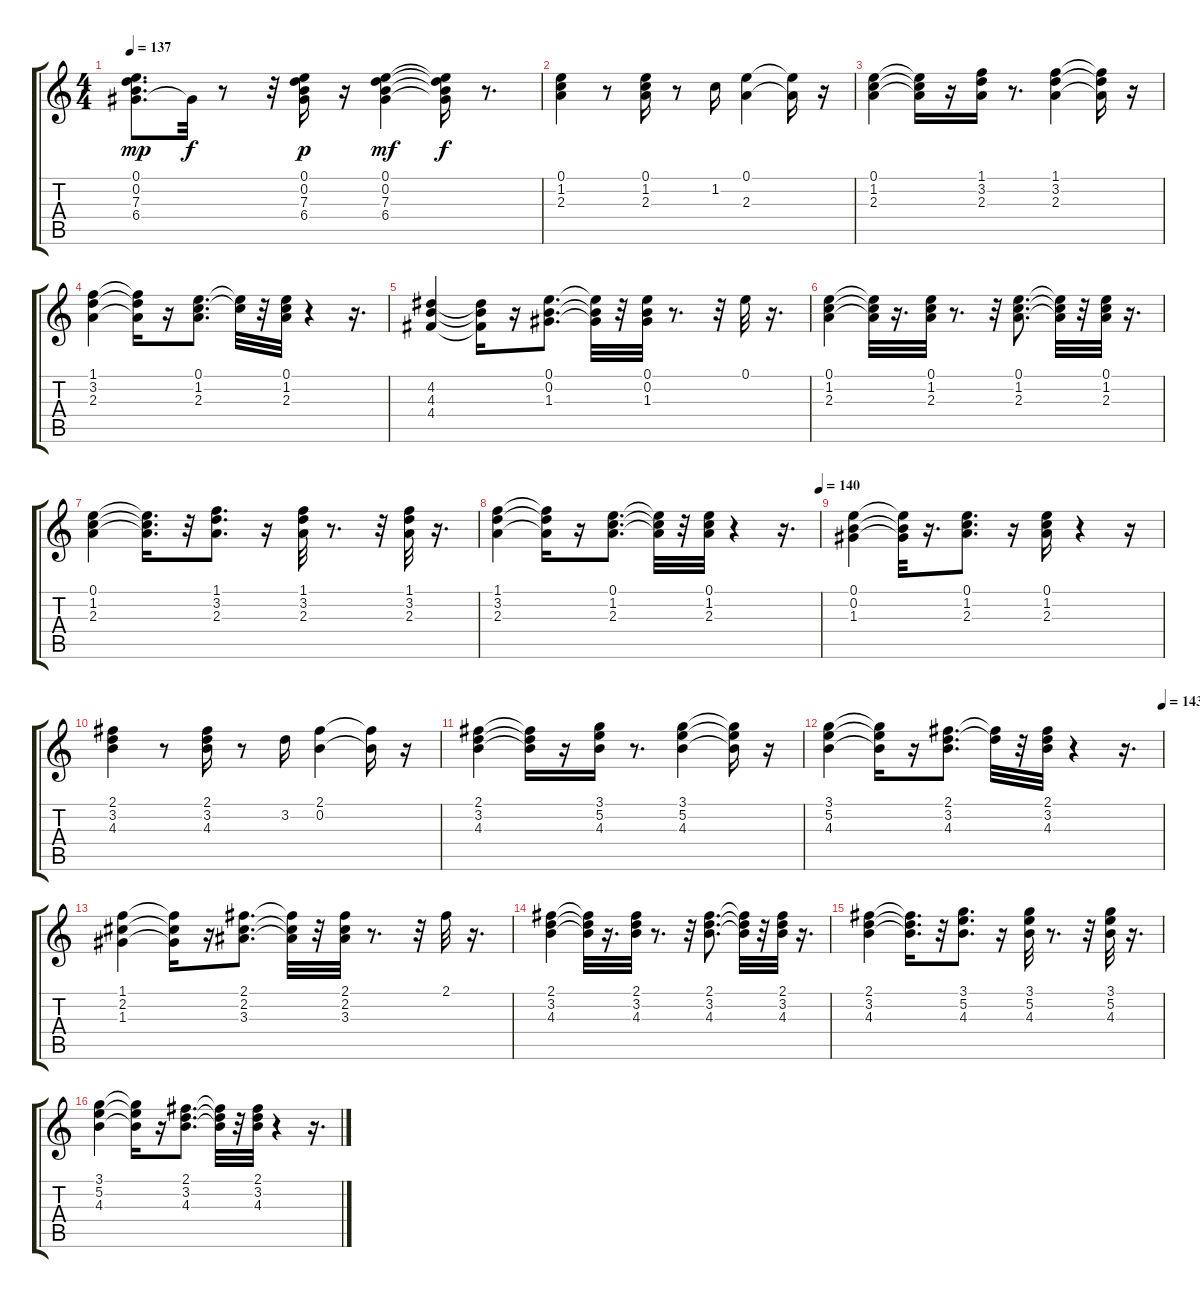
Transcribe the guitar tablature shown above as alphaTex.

\track "" {instrument electricguitarclean}
\staff {score tabs}
\tuning (E4 B3 G3 D3 A2 E2) {hide}
\ts (4 4)
\tempo 137
\clef g2
\ks c
(0.1 0.2 7.3 6.4).8{d dy mp} 6.4{t}.32{dy f} r.8 r.32 (0.1 0.2 7.3 6.4).16{dy p} r.16 (0.1 0.2 7.3 6.4).4{dy mf} (0.1{t} 0.2{t} 7.3{t} 6.4{t}).16{dy f} r.8{d} |
(0.1 1.2 2.3).4 r.8 (0.1 1.2 2.3).16 r.8 1.2.16 (0.1 2.3).4 (0.1{t} 2.3{t}).16 r.16 |
(0.1 1.2 2.3).4 (0.1{t} 1.2{t} 2.3{t}).16 r.16 (1.1 3.2 2.3).16 r.8{d} (1.1 3.2 2.3).4 (1.1{t} 3.2{t} 2.3{t}).16 r.16 |
(1.1 3.2 2.3).4 (1.1{t} 3.2{t} 2.3{t}).16 r.16 (0.1 1.2 2.3).8{d} (0.1{t} 1.2{t}).32 r.32 (0.1 1.2 2.3).32 r.4 r.16{d} |
(4.2 4.3 4.4).4 (4.2{t} 4.3{t} 4.4{t}).16 r.16 (0.1 0.2 1.3).8{d} (0.1{t} 0.2{t} 1.3{t}).32 r.32 (0.1 0.2 1.3).32 r.8{d} r.32 0.1.32 r.16{d} |
(0.1 1.2 2.3).4 (0.1{t} 1.2{t} 2.3{t}).32 r.16{d} (0.1 1.2 2.3).32 r.8{d} r.32 (0.1 1.2 2.3).8{d} (0.1{t} 1.2{t} 2.3{t}).32 r.32 (0.1 1.2 2.3).32 r.16{d} |
(0.1 1.2 2.3).4 (0.1{t} 1.2{t} 2.3{t}).16{d} r.32 (1.1 3.2 2.3).8{d} r.16 (1.1 3.2 2.3).32 r.8{d} r.32 (1.1 3.2 2.3).32 r.16{d} |
\tempo (140 1)
(1.1 3.2 2.3).4 (1.1{t} 3.2{t} 2.3{t}).16 r.16 (0.1 1.2 2.3).8{d} (0.1{t} 1.2{t} 2.3{t}).32 r.32 (0.1 1.2 2.3).32 r.4 r.16{d} |
(0.1 0.2 1.3).4 (0.1{t} 0.2{t} 1.3{t}).32 r.16{d} (0.1 1.2 2.3).8{d} r.16 (0.1 1.2 2.3).16 r.4 r.16 |
(2.1 3.2 4.3).4 r.8 (2.1 3.2 4.3).16 r.8 3.2.16 (2.1 0.2).4 (2.1{t} 0.2{t}).16 r.16 |
(2.1 3.2 4.3).4 (2.1{t} 3.2{t} 4.3{t}).16 r.16 (3.1 5.2 4.3).16 r.8{d} (3.1 5.2 4.3).4 (3.1{t} 5.2{t} 4.3{t}).16 r.16 |
\tempo (143 1)
(3.1 5.2 4.3).4 (3.1{t} 5.2{t} 4.3{t}).16 r.16 (2.1 3.2 4.3).8{d} (2.1{t} 3.2{t}).32 r.32 (2.1 3.2 4.3).32 r.4 r.16{d} |
(1.1 2.2 1.3).4 (1.1{t} 2.2{t} 1.3{t}).16 r.16 (2.1 2.2 3.3).8{d} (2.1{t} 2.2{t} 3.3{t}).32 r.32 (2.1 2.2 3.3).32 r.8{d} r.32 2.1.32 r.16{d} |
(2.1 3.2 4.3).4 (2.1{t} 3.2{t} 4.3{t}).32 r.16{d} (2.1 3.2 4.3).32 r.8{d} r.32 (2.1 3.2 4.3).8{d} (2.1{t} 3.2{t} 4.3{t}).32 r.32 (2.1 3.2 4.3).32 r.16{d} |
(2.1 3.2 4.3).4 (2.1{t} 3.2{t} 4.3{t}).16{d} r.32 (3.1 5.2 4.3).8{d} r.16 (3.1 5.2 4.3).32 r.8{d} r.32 (3.1 5.2 4.3).32 r.16{d} |
(3.1 5.2 4.3).4 (3.1{t} 5.2{t} 4.3{t}).16 r.16 (2.1 3.2 4.3).8{d} (2.1{t} 3.2{t} 4.3{t}).32 r.32 (2.1 3.2 4.3).32 r.4 r.16{d}
